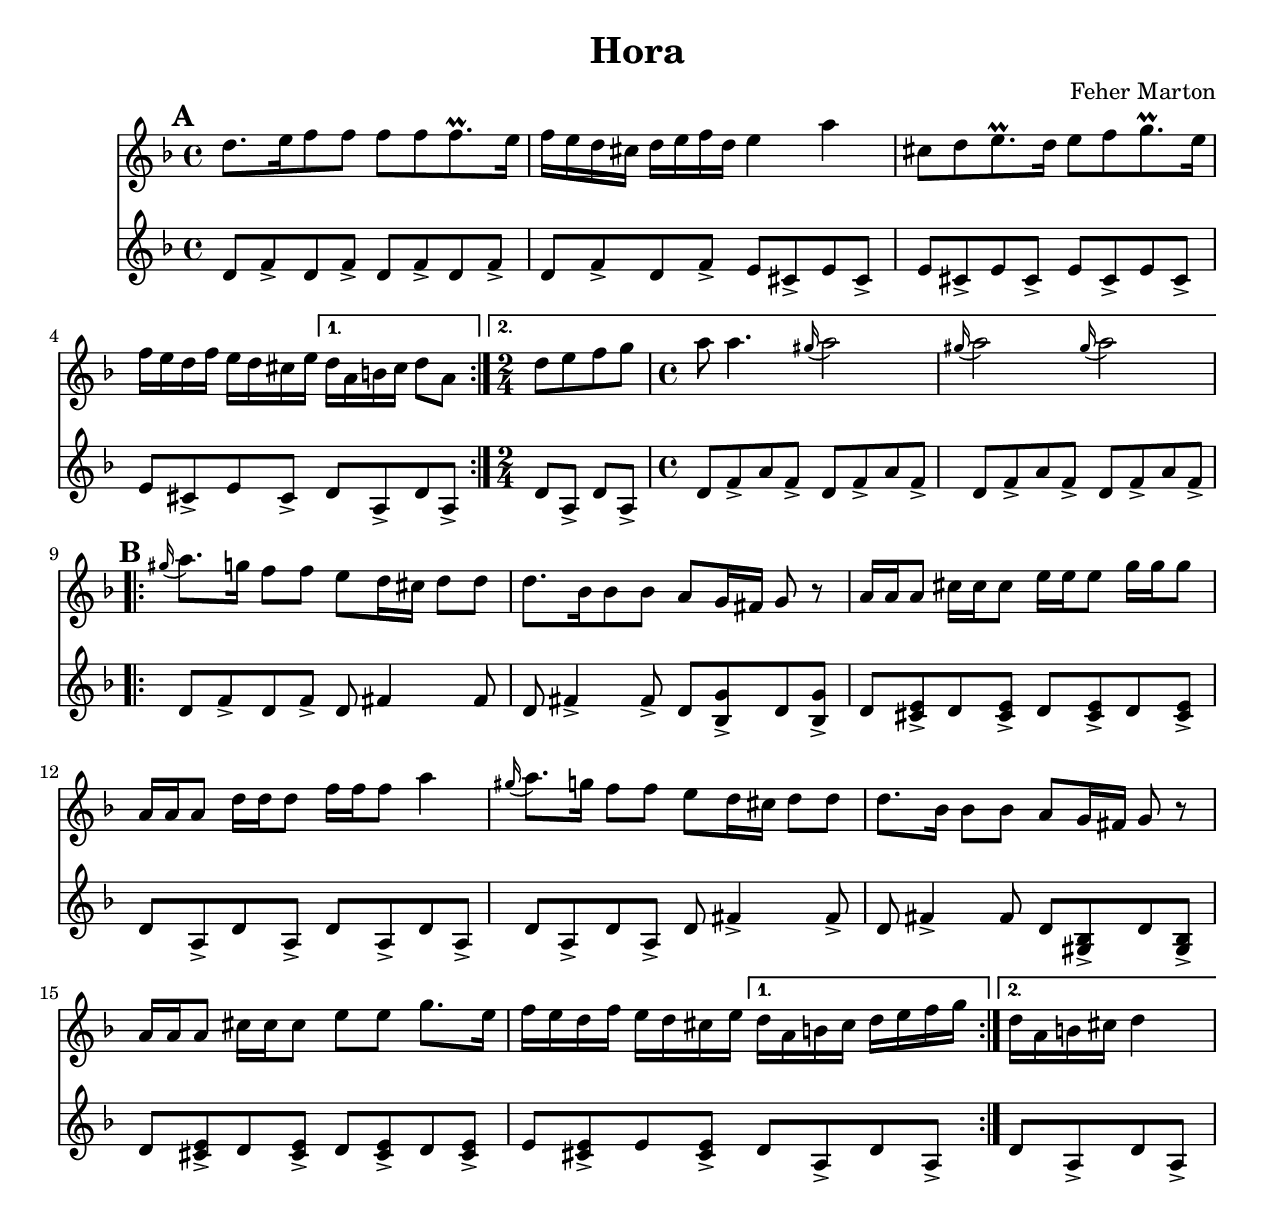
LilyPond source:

\version "2.18.0"
\include "english.ly"
\paper{
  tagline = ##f
  print-all-headers = ##t
  #(set-paper-size "letter")
}
date = #(strftime "%d-%m-%Y" (localtime (current-time)))

%\markup{ \italic{ " Updated " \date  }  }

%\markup{ Got something to say? }

global = {
  \clef treble
  \key d \minor
  \time 4/4
  \set Score.markFormatter = #format-mark-box-alphabet
}

%#################################### Melody ########################
melody = \relative c'' {
  \global
  %\partial 16*3 a16 d f   %lead in notes

  \repeat volta 2{
    \mark \default
    d8. [e16 f8 f] f [f f8.\prall e16]|
    f16 e d cs d e f d e4 a|
    cs,8 [d e8.\prall d16] e8[f g8.\prall e16]
    f16 e d f e d cs e
  }
  \alternative {
    {d16 a b cs d8 a }
    {
      \time 2/4
      d8 [e f g]
      \time 4/4
      a8 a4. \grace gs16 (a2)|
      \grace gs16 (a2) \grace gs16 (a2)
    }
  }

  \repeat volta 2{
    \mark \default
    \grace gs16(a8.) g16 f8 f e d16 cs d8 d|
    d8. [bf16 bf8 bf] a8 g16 fs g8 r|
    a16 a a8 cs16 cs cs8 e16 e e8 g16 g g8|
    a,16 a a8 d16 d d8 f16 f f8 a4|

    \grace gs16(a8.) g16 f8 f e d16 cs d8 d|
    d8. bf16 bf8 bf a8 g16 fs g8 r|
    a16 a a8 cs16 cs cs8 e e g8. e16|
    f16 e d f e d cs e
  }
  \alternative {
    {d16 a b cs d e f g }
    {d16 a b cs d4 }
  }

}

secund = \relative c'{
  \global
  d8 f-> d f-> d8 f-> d f->
  d8 f-> d f-> e cs-> e cs->
  e8 cs-> e cs-> e cs-> e cs->
  e8 cs-> e cs-> d a-> d a->

  \time 2/4
  d8 a-> d a->
  \time 4/4
  d8 f-> a f-> d8 f-> a f->
  d8 f-> a f-> d8 f-> a f->
  d8 f-> d f-> d fs4 fs8|
  d8 fs4->fs8-> d <bf g'>-> d<bf g'>-> |

  d8 <cs e>-> d8 <cs e>-> d8 <cs e>-> d8 <cs e>->
  d8 a->  d8 a->  d8 a->  d8 a->
  d8 a->  d8 a-> d fs4-> fs8->|
  d8 fs4-> fs8 d<gs, bf>-> d' <gs, bf>->|

  d'8 <cs e>-> d8 <cs e>-> d8 <cs e>-> d8 <cs e>->
  e8 <cs e>->e <cs e>-> d a-> d a->
  d8 a-> d a->



}
%################################# Lyrics #####################
%\addlyrics{  }
%################################# Chords #######################
harmonies = \chordmode {

}

\score {
  <<
    \new ChordNames {
      \set chordChanges = ##t
      \harmonies
    }
    \new Staff
    \melody
    \new Staff \secund
  >>
  \header{
    title= "Hora"
    subtitle=""
    composer= "Feher Marton"
    instrument =""
    arranger= ""
  }
  \layout{indent = 1.0\cm}
  \midi {
    \tempo 4 = 120

    % \midi { }
  }
}
%{
  % more verses:
  \markup{}
  \markup {
  \fill-line {
  \hspace #0.1 % distance from left margin
  \column {
  \line { "1."
  \column {
  ""
  }
  }
  \hspace #0.2 % vertical distance between verses
  \line { "2."
  \column {
  ""
  }
  }
  }
  \hspace #0.1  % horiz. distance between columns
  \column {
  \line { "3."
  \column {
  ""
  }
  }
  \hspace #0.2 % distance between verses
  \line { "4."
  \column {
  ""
  }
  }
  }
  \hspace #0.1 % distance to right margin
  }
  }

%}
